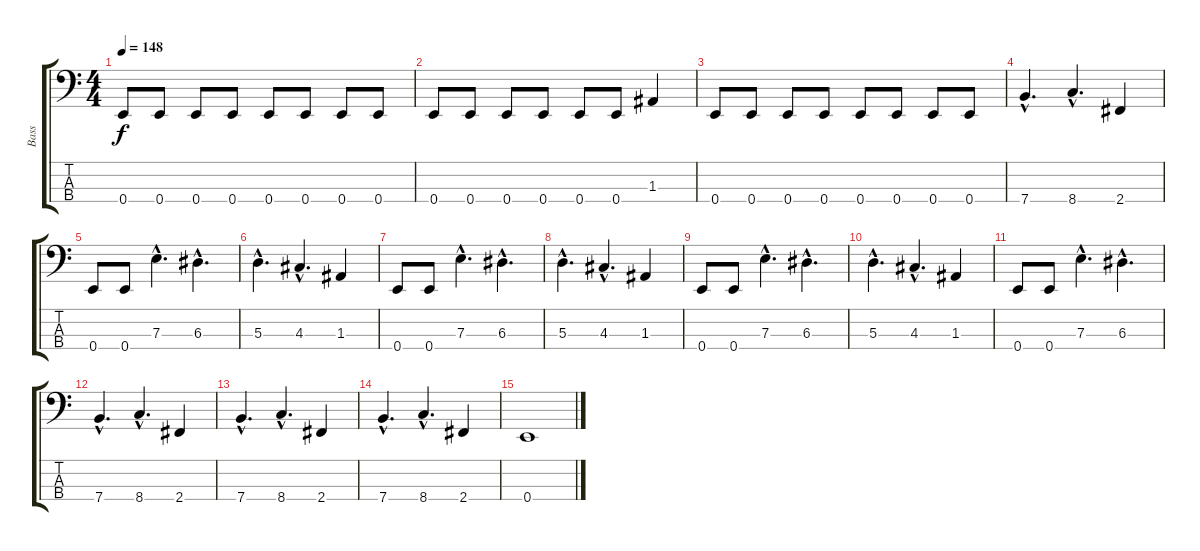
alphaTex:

\track ("Bass" "Bass") {instrument slapbass2}
\staff {score tabs}
\tuning (G2 D2 A1 E1) {hide}
\ts (4 4)
\tempo 148
\clef f4
\ks c
0.4.8{dy f} 0.4.8 0.4.8 0.4.8 0.4.8 0.4.8 0.4.8 0.4.8 |
0.4.8 0.4.8 0.4.8 0.4.8 0.4.8 0.4.8 1.3.4 |
0.4.8 0.4.8 0.4.8 0.4.8 0.4.8 0.4.8 0.4.8 0.4.8 |
7.4{hac}.4{d} 8.4{hac}.4{d} 2.4.4 |
0.4.8 0.4.8 7.3{hac}.4{d} 6.3{hac}.4{d} |
5.3{hac}.4{d} 4.3{hac}.4{d} 1.3.4 |
0.4.8 0.4.8 7.3{hac}.4{d} 6.3{hac}.4{d} |
5.3{hac}.4{d} 4.3{hac}.4{d} 1.3.4 |
0.4.8 0.4.8 7.3{hac}.4{d} 6.3{hac}.4{d} |
5.3{hac}.4{d} 4.3{hac}.4{d} 1.3.4 |
0.4.8 0.4.8 7.3{hac}.4{d} 6.3{hac}.4{d} |
7.4{hac}.4{d} 8.4{hac}.4{d} 2.4.4 |
7.4{hac}.4{d} 8.4{hac}.4{d} 2.4.4 |
7.4{hac}.4{d} 8.4{hac}.4{d} 2.4.4 |
0.4.1
